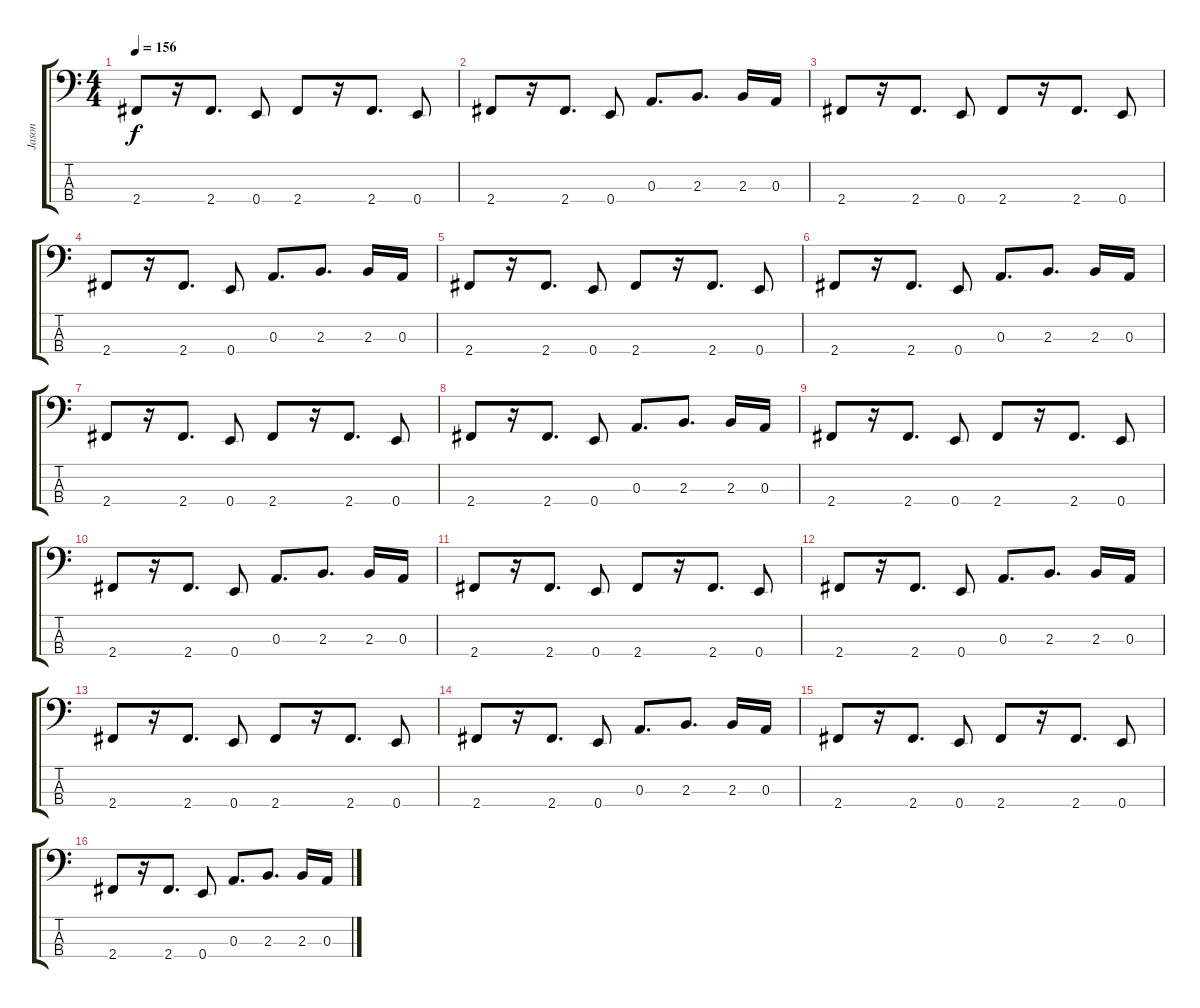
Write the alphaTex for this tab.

\track ("Jason" "Jason") {instrument electricbasspick}
\staff {score tabs}
\tuning (G2 D2 A1 E1) {hide}
\ts (4 4)
\tempo 156
\clef f4
\ks c
2.4.8{dy f} r.16 2.4.8{d} 0.4.8 2.4.8 r.16 2.4.8{d} 0.4.8 |
2.4.8 r.16 2.4.8{d} 0.4.8 0.3.8{d} 2.3.8{d} 2.3.16 0.3.16 |
2.4.8 r.16 2.4.8{d} 0.4.8 2.4.8 r.16 2.4.8{d} 0.4.8 |
2.4.8 r.16 2.4.8{d} 0.4.8 0.3.8{d} 2.3.8{d} 2.3.16 0.3.16 |
2.4.8 r.16 2.4.8{d} 0.4.8 2.4.8 r.16 2.4.8{d} 0.4.8 |
2.4.8 r.16 2.4.8{d} 0.4.8 0.3.8{d} 2.3.8{d} 2.3.16 0.3.16 |
2.4.8 r.16 2.4.8{d} 0.4.8 2.4.8 r.16 2.4.8{d} 0.4.8 |
2.4.8 r.16 2.4.8{d} 0.4.8 0.3.8{d} 2.3.8{d} 2.3.16 0.3.16 |
2.4.8 r.16 2.4.8{d} 0.4.8 2.4.8 r.16 2.4.8{d} 0.4.8 |
2.4.8 r.16 2.4.8{d} 0.4.8 0.3.8{d} 2.3.8{d} 2.3.16 0.3.16 |
2.4.8 r.16 2.4.8{d} 0.4.8 2.4.8 r.16 2.4.8{d} 0.4.8 |
2.4.8 r.16 2.4.8{d} 0.4.8 0.3.8{d} 2.3.8{d} 2.3.16 0.3.16 |
2.4.8 r.16 2.4.8{d} 0.4.8 2.4.8 r.16 2.4.8{d} 0.4.8 |
2.4.8 r.16 2.4.8{d} 0.4.8 0.3.8{d} 2.3.8{d} 2.3.16 0.3.16 |
2.4.8 r.16 2.4.8{d} 0.4.8 2.4.8 r.16 2.4.8{d} 0.4.8 |
2.4.8 r.16 2.4.8{d} 0.4.8 0.3.8{d} 2.3.8{d} 2.3.16 0.3.16
